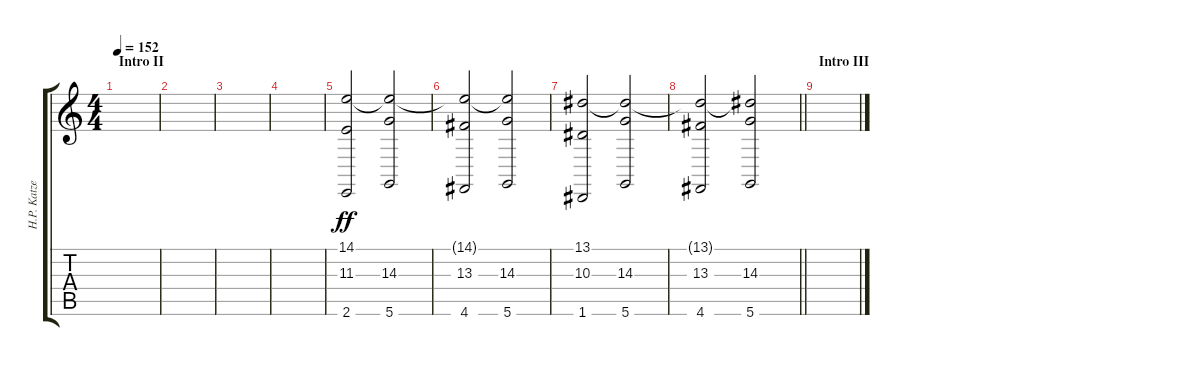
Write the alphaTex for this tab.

\track ("H.P. Katzenburg" "H.P. Katze") {instrument acousticgrandpiano}
\staff {score tabs}
\tuning (D4 A3 F3 C3 G2 D2) {hide}
\ts (4 4)
\section ("" "Intro II")
\tempo 152
\clef g2
\ks c
|
|
|
|
(14.1 11.3 2.6).2{dy ff instrument tubularbells} (14.1{t} 14.3 5.6).2 |
(14.1{t} 13.3 4.6).2 (14.1{t} 14.3 5.6).2 |
(13.1 10.3 1.6).2 (13.1{t} 14.3 5.6).2 |
\barLineRight lightlight
(13.1{t} 13.3 4.6).2 (13.1{t} 14.3 5.6).2 |
\section ("" "Intro III")
